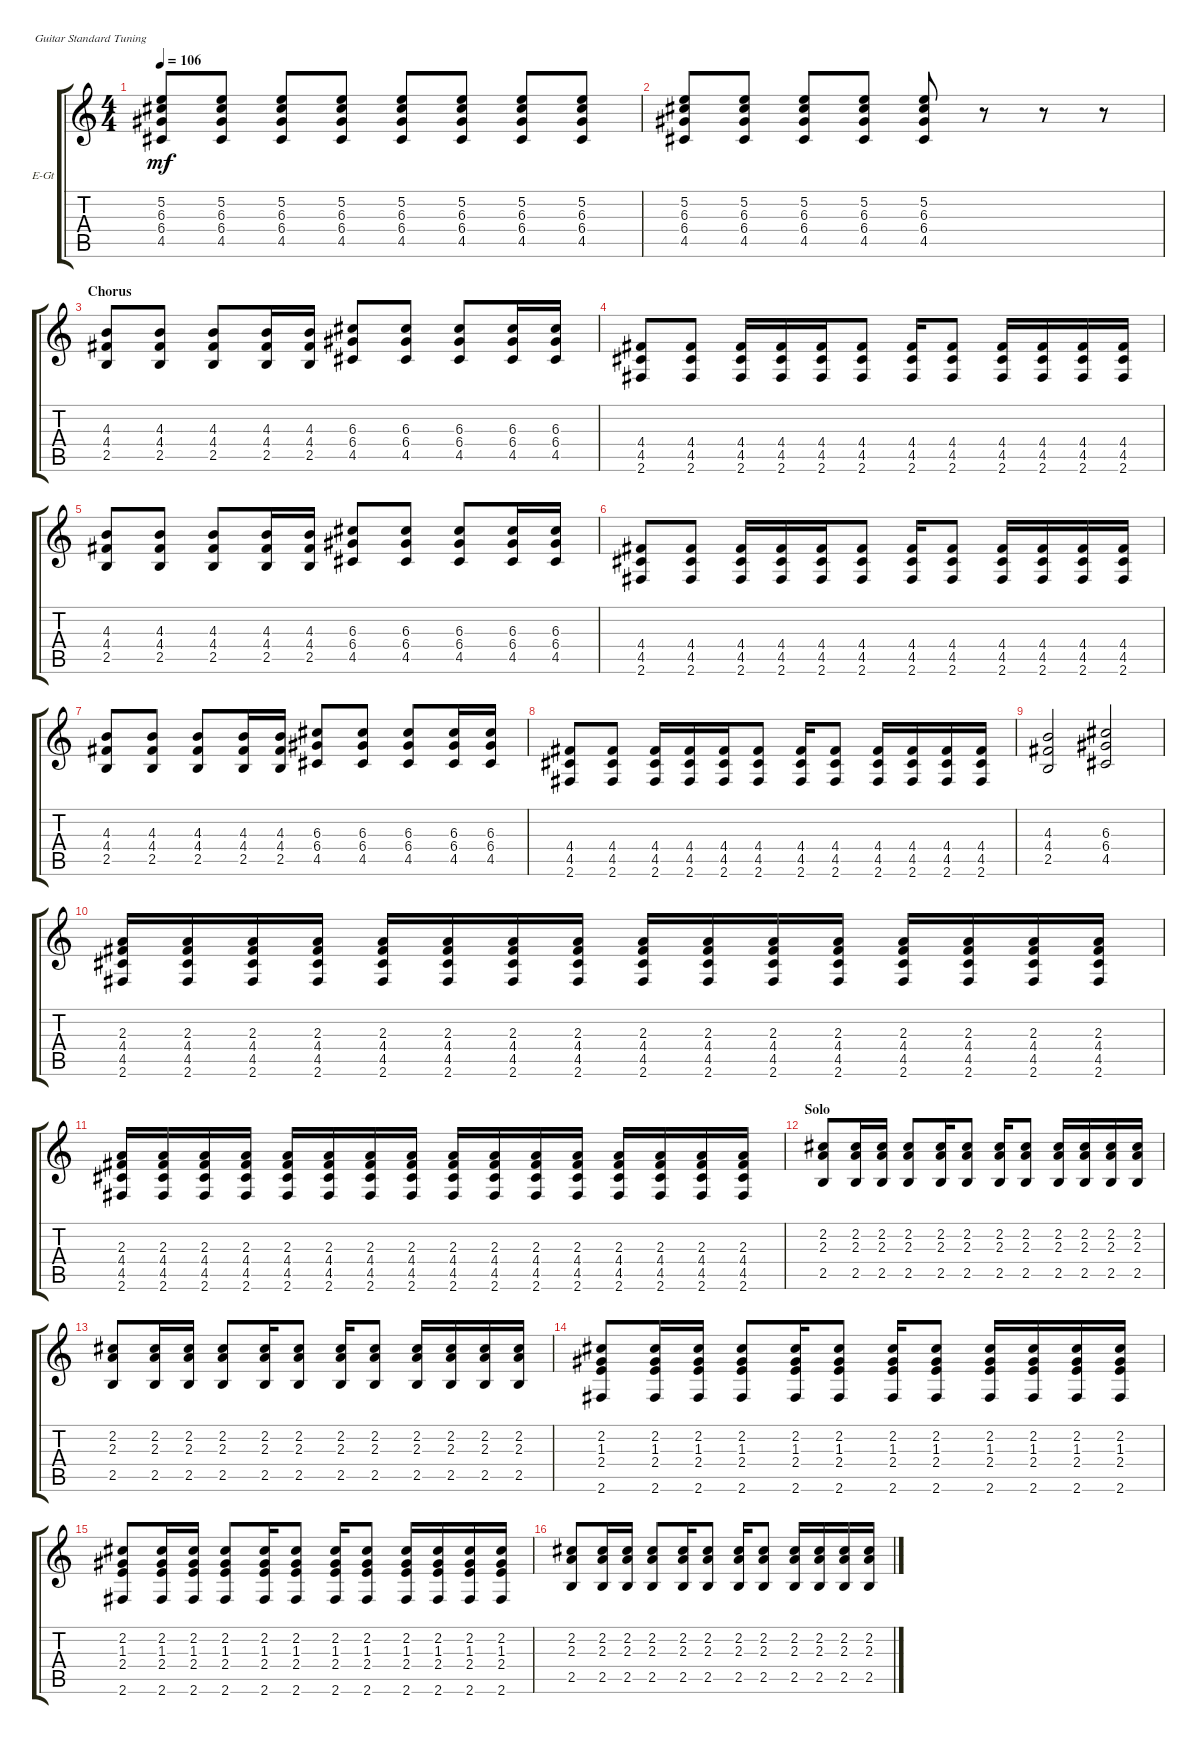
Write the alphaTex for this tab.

\defaultSystemsLayout 4
\bracketExtendMode groupsimilarinstruments
\firstSystemTrackNameOrientation horizontal
\otherSystemsTrackNameOrientation horizontal
\track ("Rhythm Guitar" "E-Gt") {mute instrument electricguitarclean}
\staff {score tabs}
\tuning (E4 B3 G3 D3 A2 E2)
\ts (4 4)
\tempo 106
\clef g2
\scale
0.333333
\ks c
(4.5 6.3 6.4 5.2).8{dy mf} (4.5 6.3 6.4 5.2).8 (4.5 6.3 6.4 5.2).8 (4.5 6.3 6.4 5.2).8 (4.5 6.3 6.4 5.2).8 (4.5 6.3 6.4 5.2).8 (4.5 6.3 6.4 5.2).8 (4.5 6.3 6.4 5.2).8 |
\scale
0.333333 (4.5 6.3 6.4 5.2).8 (4.5 6.3 6.4 5.2).8 (4.5 6.3 6.4 5.2).8 (4.5 6.3 6.4 5.2).8 (4.5 6.3 6.4 5.2).8 r.8 r.8 r.8 |
\section ("" "Chorus")
\scale
0.333333 (2.5 4.3 4.4).8 (2.5 4.4 4.3).8 (2.5 4.3 4.4).8 (2.5 4.4 4.3).16 (2.5 4.3 4.4).16 (4.5 6.4 6.3).8 (4.5 6.3 6.4).8 (4.5 6.4 6.3).8 (4.5 6.3 6.4).16 (4.5 6.4 6.3).16 |
\scale
0.333333 (2.6 4.4 4.5).8 (2.6 4.5 4.4).8 (2.6 4.4 4.5).16 (2.6 4.5 4.4).16 (2.6 4.4 4.5).16 (2.6 4.5 4.4).8 (2.6 4.4 4.5).16 (2.6 4.5 4.4).8 (2.6 4.4 4.5).16 (2.6 4.5 4.4).16 (2.6 4.5 4.4).16 (2.6 4.5 4.4).16 |
\scale
0.333333 (2.5 4.3 4.4).8 (2.5 4.4 4.3).8 (2.5 4.3 4.4).8 (2.5 4.4 4.3).16 (2.5 4.3 4.4).16 (4.5 6.4 6.3).8 (4.5 6.3 6.4).8 (4.5 6.4 6.3).8 (4.5 6.3 6.4).16 (4.5 6.4 6.3).16 |
\scale
0.333333 (2.6 4.4 4.5).8 (2.6 4.5 4.4).8 (2.6 4.4 4.5).16 (2.6 4.5 4.4).16 (2.6 4.4 4.5).16 (2.6 4.5 4.4).8 (2.6 4.4 4.5).16 (2.6 4.5 4.4).8 (2.6 4.4 4.5).16 (2.6 4.5 4.4).16 (2.6 4.5 4.4).16 (2.6 4.5 4.4).16 |
\scale
0.333333 (2.5 4.3 4.4).8 (2.5 4.4 4.3).8 (2.5 4.3 4.4).8 (2.5 4.4 4.3).16 (2.5 4.3 4.4).16 (4.5 6.4 6.3).8 (4.5 6.3 6.4).8 (4.5 6.4 6.3).8 (4.5 6.3 6.4).16 (4.5 6.4 6.3).16 |
\scale
0.333333 (2.6 4.4 4.5).8 (2.6 4.5 4.4).8 (2.6 4.4 4.5).16 (2.6 4.5 4.4).16 (2.6 4.4 4.5).16 (2.6 4.5 4.4).8 (2.6 4.4 4.5).16 (2.6 4.5 4.4).8 (2.6 4.4 4.5).16 (2.6 4.5 4.4).16 (2.6 4.5 4.4).16 (2.6 4.5 4.4).16 |
\scale
0.333333 (2.5 4.4 4.3).2 (4.5 6.4 6.3).2 |
\scale
0.333333 (2.6 2.3 4.4 4.5).16 (2.6 2.3 4.5 4.4).16 (2.6 2.3 4.4 4.5).16 (2.6 2.3 4.5 4.4).16 (2.6 2.3 4.4 4.5).16 (2.6 2.3 4.5 4.4).16 (2.6 2.3 4.4 4.5).16 (2.6 2.3 4.5 4.4).16 (2.6 2.3 4.4 4.5).16 (2.6 2.3 4.5 4.4).16 (2.6 2.3 4.4 4.5).16 (2.6 2.3 4.5 4.4).16 (2.6 2.3 4.4 4.5).16 (2.6 2.3 4.5 4.4).16 (2.6 2.3 4.4 4.5).16 (2.6 2.3 4.5 4.4).16 |
\scale
0.333333 (2.6 2.3 4.4 4.5).16 (2.6 2.3 4.5 4.4).16 (2.6 2.3 4.4 4.5).16 (2.6 2.3 4.5 4.4).16 (2.6 2.3 4.4 4.5).16 (2.6 2.3 4.5 4.4).16 (2.6 2.3 4.4 4.5).16 (2.6 4.5 4.4 2.3).16 (2.6 2.3 4.4 4.5).16 (2.6 2.3 4.5 4.4).16 (2.6 2.3 4.4 4.5).16 (2.6 2.3 4.5 4.4).16 (2.6 2.3 4.4 4.5).16 (2.6 2.3 4.5 4.4).16 (2.6 2.3 4.4 4.5).16 (2.6 2.3 4.5 4.4).16 |
\section ("" "Solo")
\scale
0.333333 (2.5 2.3 2.2).8 (2.5 2.2 2.3).16 (2.5 2.3 2.2).16 (2.5 2.2 2.3).8 (2.5 2.3 2.2).16 (2.5 2.2 2.3).8 (2.5 2.3 2.2).16 (2.5 2.2 2.3).8 (2.5 2.3 2.2).16 (2.5 2.2 2.3).16 (2.5 2.3 2.2).16 (2.5 2.2 2.3).16 |
\scale
0.333333 (2.5 2.3 2.2).8 (2.5 2.2 2.3).16 (2.5 2.3 2.2).16 (2.5 2.2 2.3).8 (2.5 2.3 2.2).16 (2.5 2.2 2.3).8 (2.5 2.3 2.2).16 (2.5 2.2 2.3).8 (2.5 2.3 2.2).16 (2.5 2.2 2.3).16 (2.5 2.3 2.2).16 (2.5 2.2 2.3).16 |
\scale
0.333333 (1.3 2.2 2.4 2.6).8 (2.2 1.3 2.4 2.6).16 (1.3 2.2 2.4 2.6).16 (2.2 1.3 2.4 2.6).8 (1.3 2.2 2.4 2.6).16 (2.2 1.3 2.4 2.6).8 (1.3 2.2 2.4 2.6).16 (2.2 1.3 2.4 2.6).8 (1.3 2.2 2.4 2.6).16 (2.2 1.3 2.4 2.6).16 (1.3 2.2 2.4 2.6).16 (2.2 1.3 2.4 2.6).16 |
\scale
0.333333 (1.3 2.2 2.4 2.6).8 (2.2 1.3 2.4 2.6).16 (1.3 2.2 2.4 2.6).16 (2.2 1.3 2.4 2.6).8 (1.3 2.2 2.4 2.6).16 (2.2 1.3 2.4 2.6).8 (1.3 2.2 2.4 2.6).16 (2.2 1.3 2.4 2.6).8 (1.3 2.2 2.4 2.6).16 (2.2 1.3 2.4 2.6).16 (1.3 2.2 2.4 2.6).16 (2.2 1.3 2.4 2.6).16 |
\scale
0.333333 (2.5 2.3 2.2).8 (2.5 2.2 2.3).16 (2.5 2.3 2.2).16 (2.5 2.2 2.3).8 (2.5 2.3 2.2).16 (2.5 2.2 2.3).8 (2.5 2.3 2.2).16 (2.5 2.2 2.3).8 (2.5 2.3 2.2).16 (2.5 2.2 2.3).16 (2.5 2.3 2.2).16 (2.5 2.2 2.3).16
